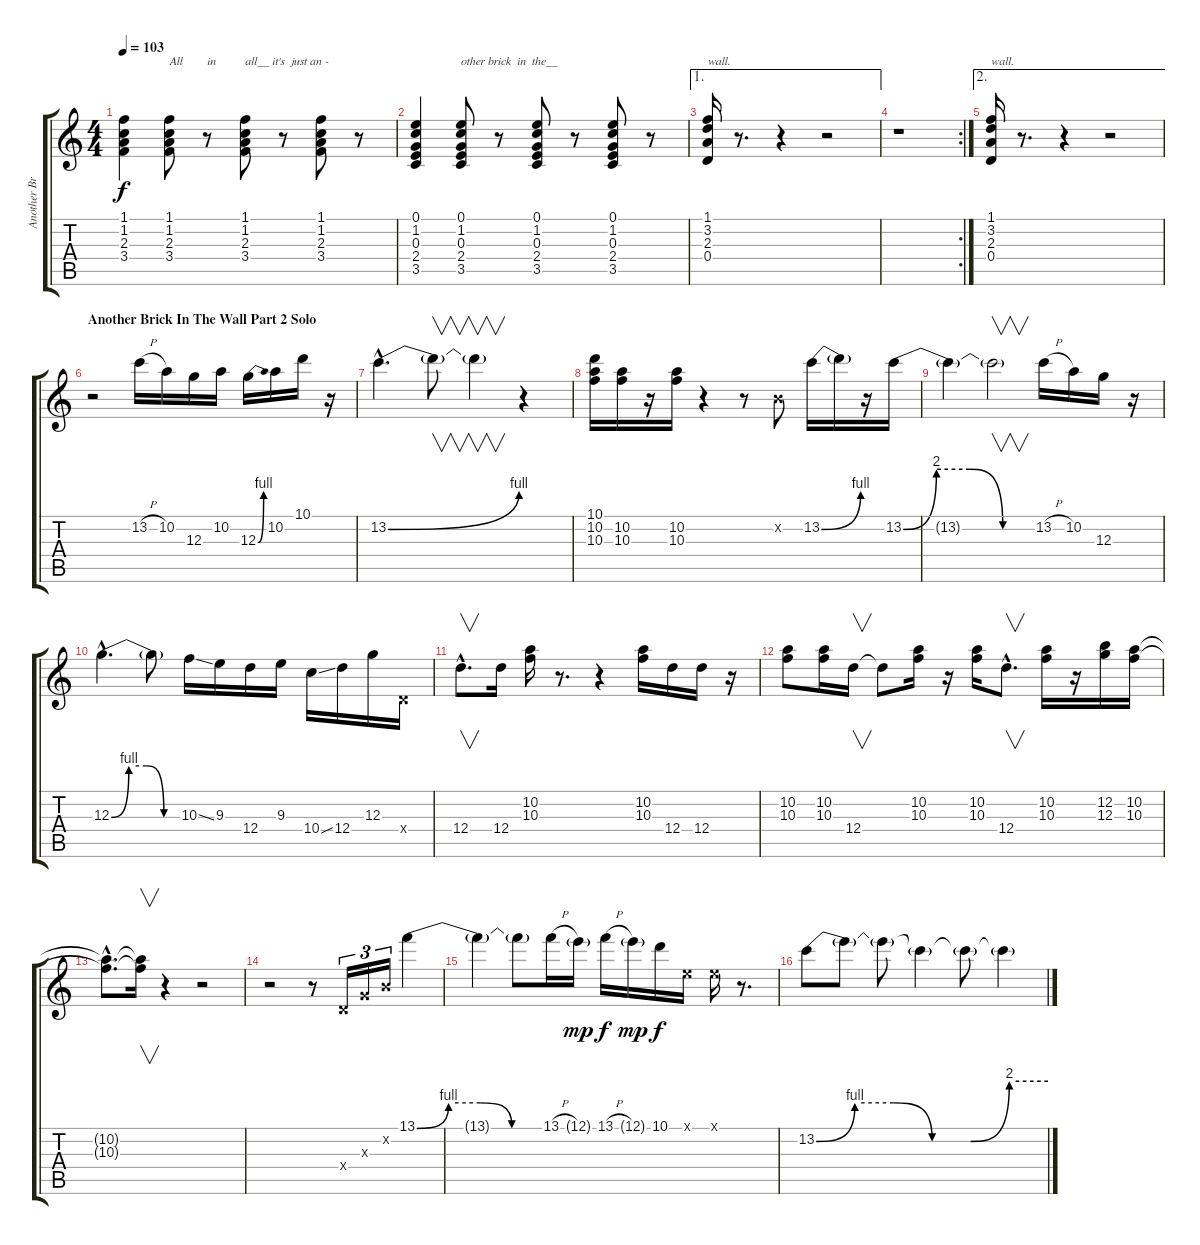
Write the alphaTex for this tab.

\track ("Another Brick Guitar 1" "Another Br") {instrument distortionguitar}
\staff {score tabs}
\tuning (E4 B3 G3 D3 A2 E2) {hide}
\ts (4 4)
\tempo 103
\clef g2
\ks c
(1.1 1.2 2.3 3.4).4{dy f} (1.1 1.2 2.3 3.4).8{txt "All"} r.8{txt "in"} (1.1 1.2 2.3 3.4).8{txt "all__ it's  just an -"} r.8 (1.1 1.2 2.3 3.4).8 r.8 |
(0.1 1.2 0.3 2.4 3.5).4 (0.1 1.2 0.3 2.4 3.5).8{txt "other brick  in  the__"} r.8 (0.1 1.2 0.3 2.4 3.5).8 r.8 (0.1 1.2 0.3 2.4 3.5).8 r.8 |
\ae 1
(1.1 3.2 2.3 0.4).16{txt "wall."} r.8{d} r.4 r.2 |
\rc 2
r.1 |
\ae 2
(1.1 3.2 2.3 0.4).16{txt "wall."} r.8{d} r.4 r.2 |
\section ("" "Another Brick In The Wall Part 2 Solo")
r.2 13.2{h}.16 10.2.16 12.3.16 10.2.16 12.3{be (bend 0 0 60 4)}.16 10.2.16 10.1.16 r.16 |
13.2{be (bend 0 0 60 4) hac}.4{d} 13.2{t}.8{v} 13.2{t}.4{v} r.4 |
(10.1 10.2 10.3).16 (10.2 10.3).16 r.16 (10.2 10.3).16 r.4 r.8 0.2{x}.8 13.2{be (bend 0 0 60 4)}.16 13.2{t}.16 r.16 13.2{be (custom 0 0 15 8 30 8 45 0 60 0)}.16 |
13.2{t}.4 13.2{t}.2{v} 13.2{h}.16 10.2.16 12.3.16 r.16 |
12.3{be (custom 0 0 15 4 30 4 45 0 60 0) hac}.4{d} 12.3{t}.8 10.3{ss}.16 9.3.16 12.4.16 9.3.16 10.4{ss}.16 12.4.16 12.3.16 0.4{x}.16 |
12.4{hac}.8{v d} 12.4.16 (10.2 10.3).16 r.8{d} r.4 (10.2 10.3).16 12.4.16 12.4.16 r.16 |
(10.2 10.3).8 (10.2 10.3).16 12.4.16{v} 12.4{t}.8 (10.2 10.3).16 r.16 (10.2 10.3).16 12.4{hac}.8{v d} (10.2 10.3).16 r.16 (12.2 12.3).16 (10.2 10.3).16 |
(10.2{hac t} 10.3{hac t}).8{d} (10.2{t} 10.3{t}).16{v} r.4 r.2 |
r.2 r.8 0.4{x}.16{tu (3 2)} 0.3{x}.16{tu (3 2)} 0.2{x}.16{tu (3 2)} 13.1{be (custom 0 0 15 4 30 4 45 0 60 0)}.4 |
13.1{t}.4 13.1{t}.8 13.1{h}.16 12.1{g}.16{dy mp} 13.1{h}.16{dy f} 12.1{g}.16{dy mp} 10.1.16{dy f} 0.1{x}.16 0.1{x}.16 r.8{d} |
13.2{be (custom 0 0 10 4 20 4 30 0 40 0 50 8 60 8)}.8 13.2{t}.8 13.2{t}.8 13.2{t}.4 13.2{t}.8 13.2{t}.4
